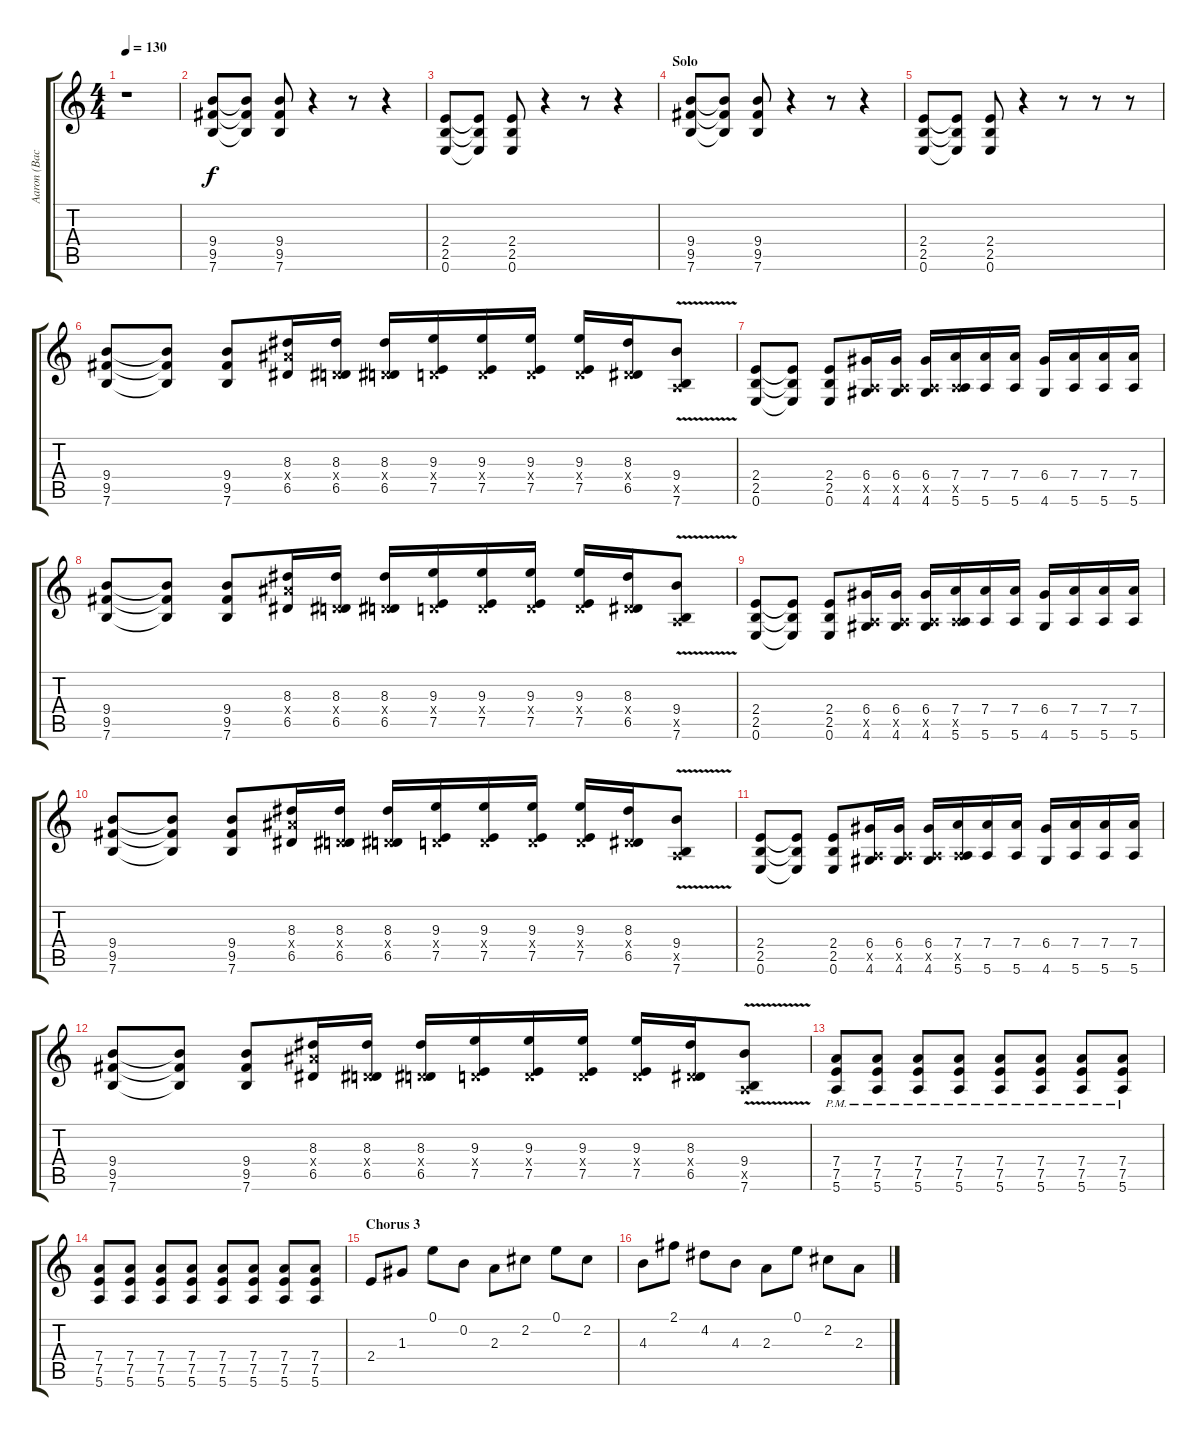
\track ("Aaron (Backing Guitar)" "Aaron (Bac") {instrument distortionguitar}
\staff {score tabs}
\tuning (E4 B3 G3 D3 A2 E2) {hide}
\ts (4 4)
\tempo 130
\clef g2
\ks c
r.1{dy f} |
(9.4 9.5 7.6).8 (9.4{t} 9.5{t} 7.6{t}).8 (9.4 9.5 7.6).8 r.4 r.8 r.4 |
(2.4 2.5 0.6).8 (2.4{t} 2.5{t} 0.6{t}).8 (2.4 2.5 0.6).8 r.4 r.8 r.4 |
\section ("" "Solo")
(9.4 9.5 7.6).8 (9.4{t} 9.5{t} 7.6{t}).8 (9.4 9.5 7.6).8 r.4 r.8 r.4 |
(2.4 2.5 0.6).8 (2.4{t} 2.5{t} 0.6{t}).8 (2.4 2.5 0.6).8 r.4 r.8 r.8 r.8 |
(9.4 9.5 7.6).8 (9.4{t} 9.5{t} 7.6{t}).8 (9.4 9.5 7.6).8 (8.3 8.4{x} 6.5).16 (8.3 0.4{x} 6.5).16 (8.3 0.4{x} 6.5).16 (9.3 0.4{x} 7.5).16 (9.3 0.4{x} 7.5).16 (9.3 0.4{x} 7.5).16 (9.3 0.4{x} 7.5).16 (8.3 0.4{x} 6.5).16 (9.4{v} 0.5{x} 7.6{v}).8 |
(2.4 2.5 0.6).8 (2.4{t} 2.5{t} 0.6{t}).8 (2.4 2.5 0.6).8 (6.4 0.5{x} 4.6).16 (6.4 0.5{x} 4.6).16 (6.4 0.5{x} 4.6).16 (7.4 0.5{x} 5.6).16 (7.4 5.6).16 (7.4 5.6).16 (6.4 4.6).16 (7.4 5.6).16 (7.4 5.6).16 (7.4 5.6).16 |
(9.4 9.5 7.6).8 (9.4{t} 9.5{t} 7.6{t}).8 (9.4 9.5 7.6).8 (8.3 8.4{x} 6.5).16 (8.3 0.4{x} 6.5).16 (8.3 0.4{x} 6.5).16 (9.3 0.4{x} 7.5).16 (9.3 0.4{x} 7.5).16 (9.3 0.4{x} 7.5).16 (9.3 0.4{x} 7.5).16 (8.3 0.4{x} 6.5).16 (9.4{v} 0.5{x} 7.6{v}).8 |
(2.4 2.5 0.6).8 (2.4{t} 2.5{t} 0.6{t}).8 (2.4 2.5 0.6).8 (6.4 0.5{x} 4.6).16 (6.4 0.5{x} 4.6).16 (6.4 0.5{x} 4.6).16 (7.4 0.5{x} 5.6).16 (7.4 5.6).16 (7.4 5.6).16 (6.4 4.6).16 (7.4 5.6).16 (7.4 5.6).16 (7.4 5.6).16 |
(9.4 9.5 7.6).8 (9.4{t} 9.5{t} 7.6{t}).8 (9.4 9.5 7.6).8 (8.3 8.4{x} 6.5).16 (8.3 0.4{x} 6.5).16 (8.3 0.4{x} 6.5).16 (9.3 0.4{x} 7.5).16 (9.3 0.4{x} 7.5).16 (9.3 0.4{x} 7.5).16 (9.3 0.4{x} 7.5).16 (8.3 0.4{x} 6.5).16 (9.4{v} 0.5{x} 7.6{v}).8 |
(2.4 2.5 0.6).8 (2.4{t} 2.5{t} 0.6{t}).8 (2.4 2.5 0.6).8 (6.4 0.5{x} 4.6).16 (6.4 0.5{x} 4.6).16 (6.4 0.5{x} 4.6).16 (7.4 0.5{x} 5.6).16 (7.4 5.6).16 (7.4 5.6).16 (6.4 4.6).16 (7.4 5.6).16 (7.4 5.6).16 (7.4 5.6).16 |
(9.4 9.5 7.6).8 (9.4{t} 9.5{t} 7.6{t}).8 (9.4 9.5 7.6).8 (8.3 8.4{x} 6.5).16 (8.3 0.4{x} 6.5).16 (8.3 0.4{x} 6.5).16 (9.3 0.4{x} 7.5).16 (9.3 0.4{x} 7.5).16 (9.3 0.4{x} 7.5).16 (9.3 0.4{x} 7.5).16 (8.3 0.4{x} 6.5).16 (9.4{v} 0.5{x} 7.6{v}).8 |
(7.4 7.5{pm} 5.6{pm}).8 (7.4 7.5{pm} 5.6{pm}).8 (7.4 7.5{pm} 5.6{pm}).8 (7.4 7.5{pm} 5.6{pm}).8 (7.4 7.5 5.6{pm}).8 (7.4 7.5 5.6{pm}).8 (7.4 7.5 5.6{pm}).8 (7.4 7.5 5.6{pm}).8 |
(7.4 7.5 5.6).8 (7.4 7.5 5.6).8 (7.4 7.5 5.6).8 (7.4 7.5 5.6).8 (7.4 7.5 5.6).8 (7.4 7.5 5.6).8 (7.4 7.5 5.6).8 (7.4 7.5 5.6).8 |
\section ("" "Chorus 3")
2.4.8 1.3.8 0.1.8 0.2.8 2.3.8 2.2.8 0.1.8 2.2.8 |
4.3.8 2.1.8 4.2.8 4.3.8 2.3.8 0.1.8 2.2.8 2.3.8
